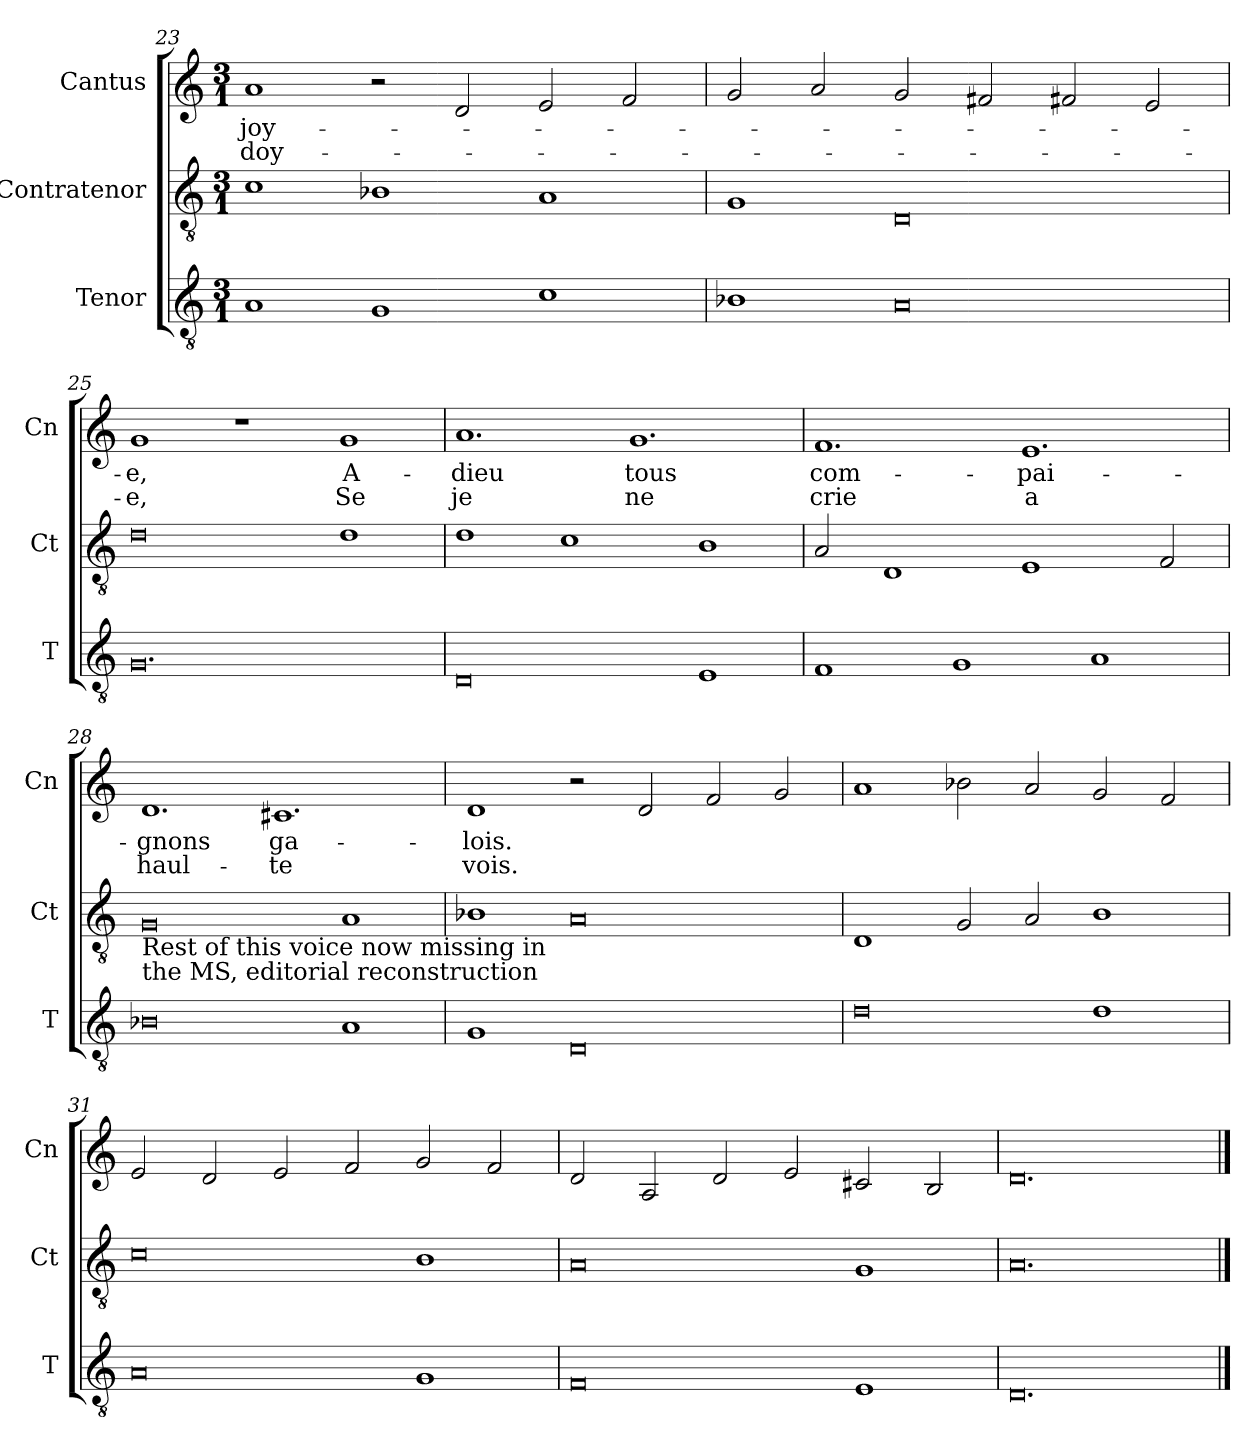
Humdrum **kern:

**kern	**kern	**kern	**text	**text
*part3	*part2	*part1	*part1	*part1
*staff3	*staff2	*staff1	*staff1	*staff1
*I"Tenor	*I"Contratenor	*I"Cantus	*	*
*I'T	*I'Ct	*I'Cn	*	*
*clefGv2	*clefGv2	*clefG2	*	*
*k[]	*k[]	*k[]	*	*
*M3/1	*M3/1	*M3/1	*	*
=23	=23	=23	=23	=23
1A	1c	1a	joy-	doy-
1G	1B-X	2r	.	.
.	.	2d/	.	.
1c	1A	2e/	.	.
.	.	2f/	.	.
=24	=24	=24	=24	=24
1B-X	1G	2g/	.	.
.	.	2a/	.	.
0A	0D	2g/	.	.
.	.	2f#X/	.	.
.	.	2f#X/	.	.
.	.	2e/	.	.
=25	=25	=25	=25	=25
0.G	0d	1g	-e,	-e,
.	.	1r	.	.
.	1d	1g	A-	Se
=26	=26	=26	=26	=26
0D	1d	1.a	-dieu	je
.	1c	.	.	.
.	.	1.g	tous	ne
1E	1B	.	.	.
=27	=27	=27	=27	=27
1F	2A/	1.f	com-	crie
.	1D	.	.	.
1G	.	.	.	.
.	1E	1.e	-pai-	a
1A	.	.	.	.
.	2F/	.	.	.
=28	=28	=28	=28	=28
!	!LO:TX:b:t=Rest of this voice now missing in	!	!	!
!	!LO:TX:b:t=the MS, editorial reconstruction	!	!	!
0B-X	0G	1.d	-gnons	haul-
.	.	1.c#X	ga-	-te
1A	1A	.	.	.
=29	=29	=29	=29	=29
1G	1B-X	1d	-lois.	vois.
0D	0A	2r	.	.
.	.	2d/	.	.
.	.	2f/	.	.
.	.	2g/	.	.
=30	=30	=30	=30	=30
0d	1D	1a	.	.
.	2G/	2b-X\	.	.
.	2A/	2a/	.	.
1d	1B	2g/	.	.
.	.	2f/	.	.
=31	=31	=31	=31	=31
0A	0c	2e/	.	.
.	.	2d/	.	.
.	.	2e/	.	.
.	.	2f/	.	.
1G	1B	2g/	.	.
.	.	2f/	.	.
=32	=32	=32	=32	=32
0F	0A	2d/	.	.
.	.	2A/	.	.
.	.	2d/	.	.
.	.	2e/	.	.
1E	1G	2c#X/	.	.
.	.	2B/	.	.
=33	=33	=33	=33	=33
0.D	0.A	0.d	.	.
==	==	==	==	==
*-	*-	*-	*-	*-
